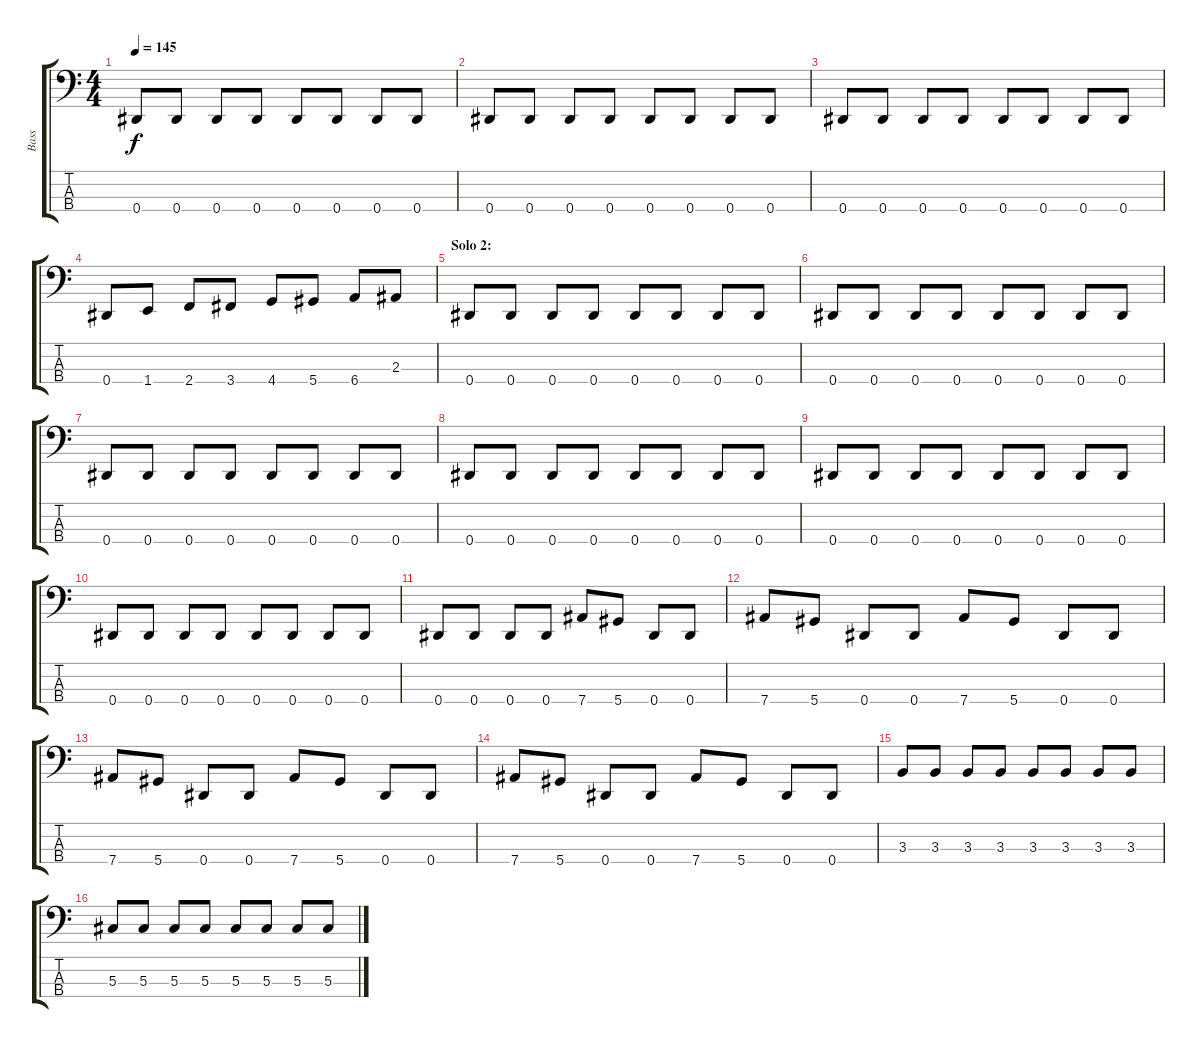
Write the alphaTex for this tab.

\track ("Bass" "Bass") {instrument electricbassfinger}
\staff {score tabs}
\tuning (Gb2 Db2 Ab1 Eb1) {hide}
\ts (4 4)
\tempo 145
\clef f4
\ks c
0.4.8{dy f} 0.4.8 0.4.8 0.4.8 0.4.8 0.4.8 0.4.8 0.4.8 |
0.4.8 0.4.8 0.4.8 0.4.8 0.4.8 0.4.8 0.4.8 0.4.8 |
0.4.8 0.4.8 0.4.8 0.4.8 0.4.8 0.4.8 0.4.8 0.4.8 |
0.4.8 1.4.8 2.4.8 3.4.8 4.4.8 5.4.8 6.4.8 2.3.8 |
\section ("" "Solo 2:")
0.4.8 0.4.8 0.4.8 0.4.8 0.4.8 0.4.8 0.4.8 0.4.8 |
0.4.8 0.4.8 0.4.8 0.4.8 0.4.8 0.4.8 0.4.8 0.4.8 |
0.4.8 0.4.8 0.4.8 0.4.8 0.4.8 0.4.8 0.4.8 0.4.8 |
0.4.8 0.4.8 0.4.8 0.4.8 0.4.8 0.4.8 0.4.8 0.4.8 |
0.4.8 0.4.8 0.4.8 0.4.8 0.4.8 0.4.8 0.4.8 0.4.8 |
0.4.8 0.4.8 0.4.8 0.4.8 0.4.8 0.4.8 0.4.8 0.4.8 |
0.4.8 0.4.8 0.4.8 0.4.8 7.4.8 5.4.8 0.4.8 0.4.8 |
7.4.8 5.4.8 0.4.8 0.4.8 7.4.8 5.4.8 0.4.8 0.4.8 |
7.4.8 5.4.8 0.4.8 0.4.8 7.4.8 5.4.8 0.4.8 0.4.8 |
7.4.8 5.4.8 0.4.8 0.4.8 7.4.8 5.4.8 0.4.8 0.4.8 |
3.3.8 3.3.8 3.3.8 3.3.8 3.3.8 3.3.8 3.3.8 3.3.8 |
5.3.8 5.3.8 5.3.8 5.3.8 5.3.8 5.3.8 5.3.8 5.3.8
